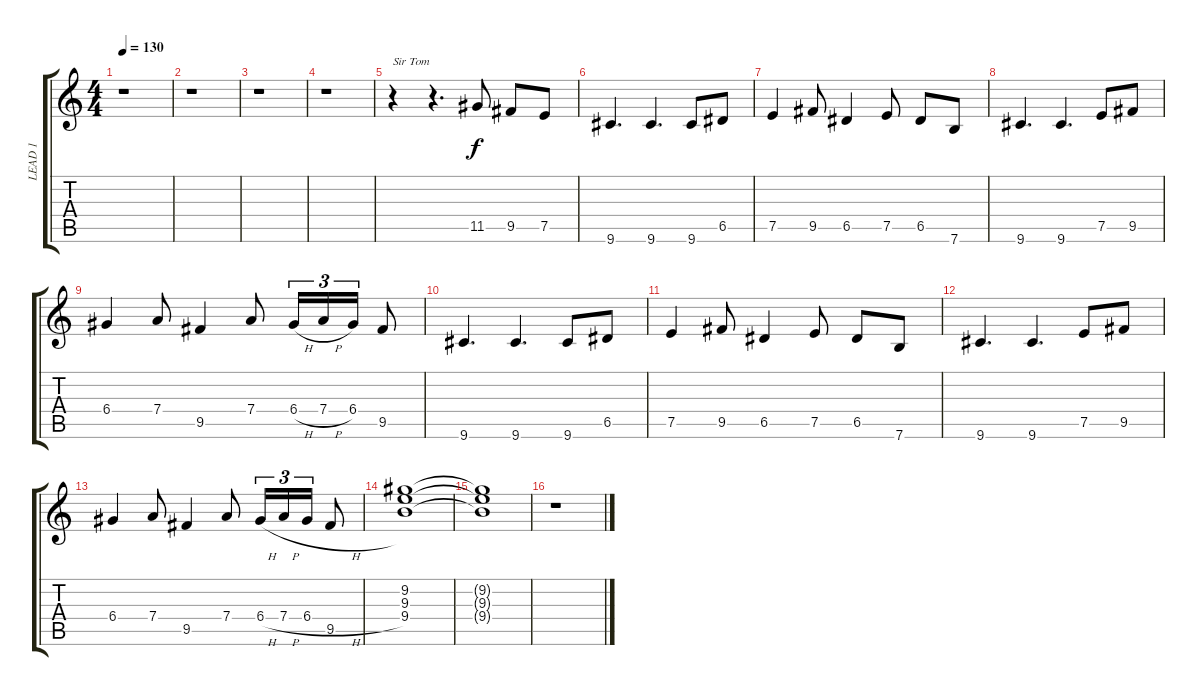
\track ("LEAD 1" "LEAD 1") {instrument distortionguitar}
\staff {score tabs}
\tuning (E4 B3 G3 D3 A2 E2) {hide}
\ts (4 4)
\tempo 130
\clef g2
\ks c
r.1{dy f instrument distortionguitar} |
r.1 |
r.1 |
r.1 |
r.4{txt "Sir Tom"} r.4{d} 11.5.8 9.5.8 7.5.8 |
9.6.4{d} 9.6.4{d} 9.6.8 6.5.8 |
7.5.4 9.5.8 6.5.4 7.5.8 6.5.8 7.6.8 |
9.6.4{d} 9.6.4{d} 7.5.8 9.5.8 |
6.4.4 7.4.8 9.5.4 7.4.8 6.4{h}.16{tu (3 2)} 7.4{h}.16{tu (3 2)} 6.4.16{tu (3 2)} 9.5.8 |
9.6.4{d} 9.6.4{d} 9.6.8 6.5.8 |
7.5.4 9.5.8 6.5.4 7.5.8 6.5.8 7.6.8 |
9.6.4{d} 9.6.4{d} 7.5.8 9.5.8 |
6.4.4 7.4.8 9.5.4 7.4.8 6.4{h}.16{tu (3 2)} 7.4{h}.16{tu (3 2)} 6.4{h}.16{tu (3 2)} 9.5.8 |
(9.2 9.3 9.4).1 |
(9.2{t} 9.3{t} 9.4{t}).1 |
r.1
